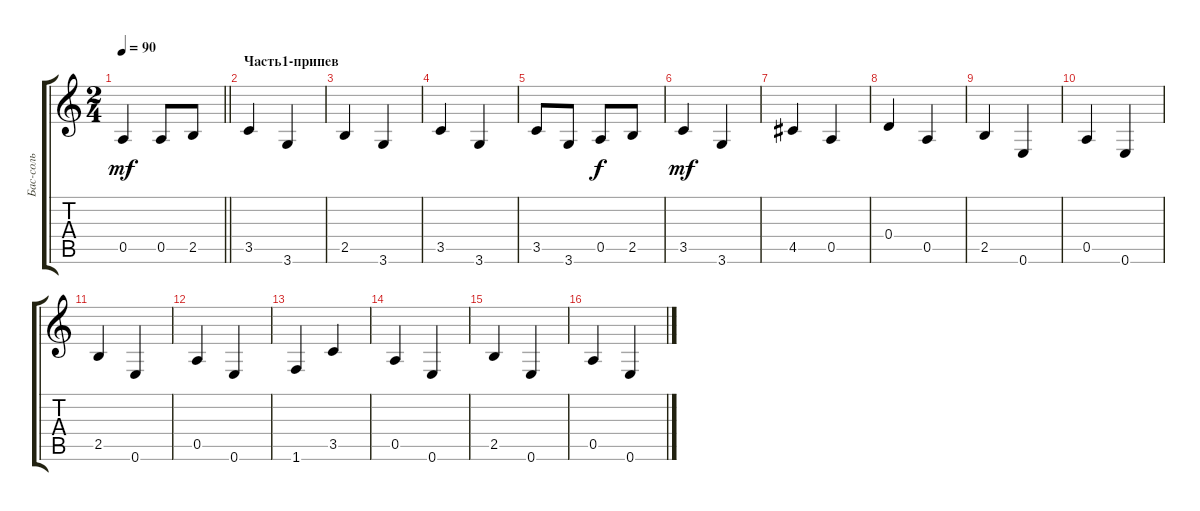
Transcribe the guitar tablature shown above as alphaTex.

\track ("Бас-соль" "Бас-соль") {mute instrument electricbassfinger}
\staff {score tabs}
\tuning (E4 B3 G3 D3 A2 E2) {hide}
\ts (2 4)
\tempo 90
\clef g2
\barLineRight lightlight
\ks c
0.5.4{dy mf} 0.5.8 2.5.8 |
\section ("" "Часть1-припев")
3.5.4 3.6.4 |
2.5.4 3.6.4 |
3.5.4 3.6.4 |
3.5.8 3.6.8 0.5.8{dy f} 2.5.8 |
3.5.4{dy mf} 3.6.4 |
4.5.4 0.5.4 |
0.4.4 0.5.4 |
2.5.4 0.6.4 |
0.5.4 0.6.4 |
2.5.4 0.6.4 |
0.5.4 0.6.4 |
1.6.4 3.5.4 |
0.5.4 0.6.4 |
2.5.4 0.6.4 |
0.5.4 0.6.4
